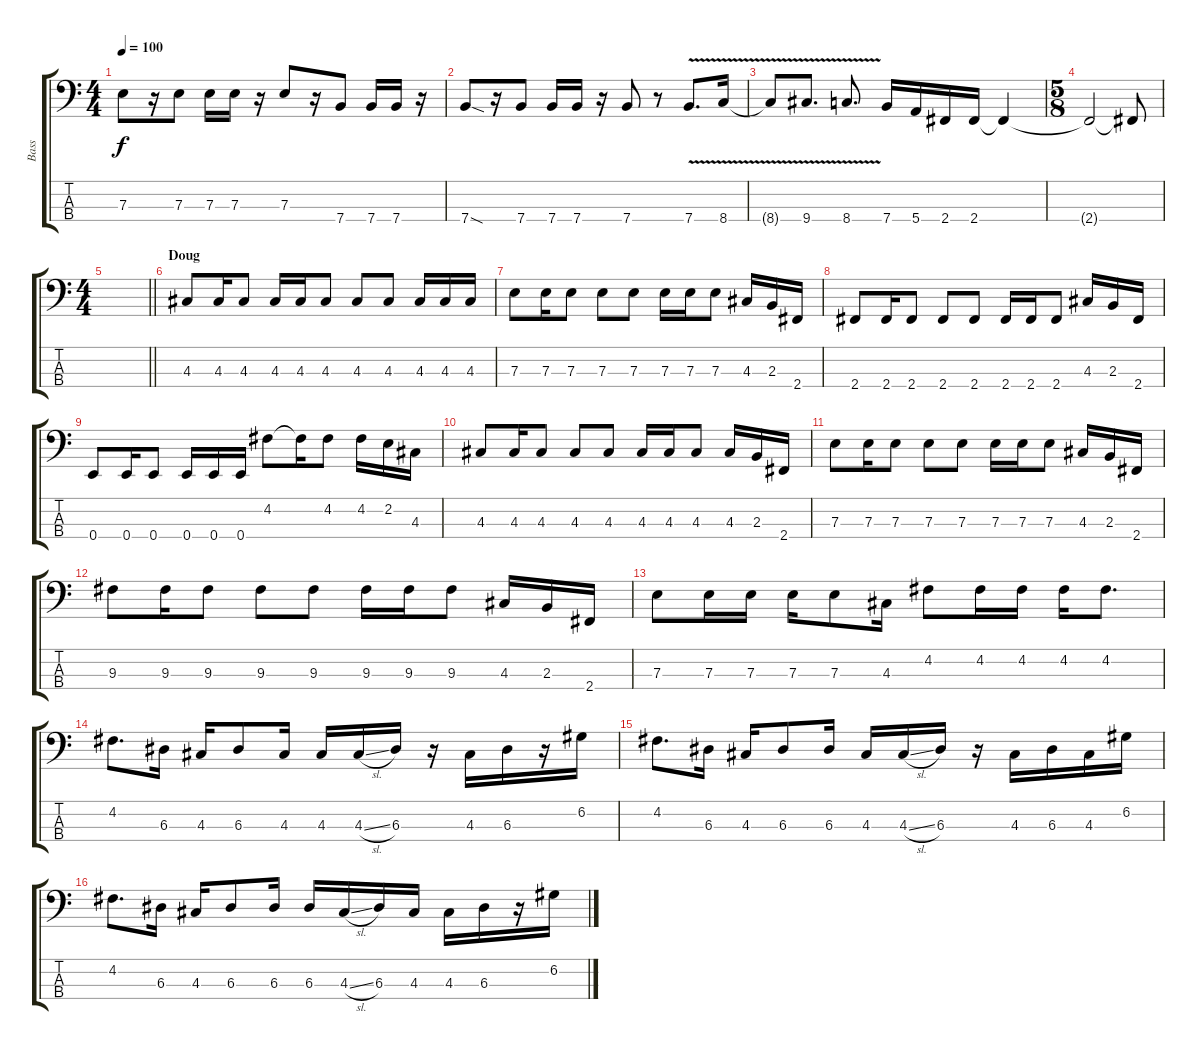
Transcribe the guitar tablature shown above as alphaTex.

\track ("Bass" "Bass") {instrument electricbasspick}
\staff {score tabs}
\tuning (G2 D2 A1 E1) {hide}
\ts (4 4)
\tempo 100
\clef f4
\ks c
7.3.8{dy f} r.16 7.3.8 7.3.16 7.3.16 r.16 7.3.8 r.16 7.4.8 7.4.16 7.4.16 r.16 |
7.4{sod}.8 r.16 7.4.8 7.4.16 7.4.16 r.16 7.4.8 r.8 7.4{v}.8{d} 8.4{v}.16 |
8.4{t}.8 9.4{v}.8{d} 8.4{v}.8{d} 7.4.16 5.4.16 2.4.16 2.4.16 2.4{t}.4 |
\ts (5 8)
2.4{t}.2 2.4{t}.8 |
\ts (4 4)
\barLineRight lightlight
|
\section ("" "Doug")
4.3.8 4.3.16 4.3.8 4.3.16 4.3.16 4.3.8 4.3.8 4.3.8 4.3.16 4.3.16 4.3.16 |
7.3.8 7.3.16 7.3.8 7.3.8 7.3.8 7.3.16 7.3.16 7.3.8 4.3.16 2.3.16 2.4.16 |
2.4.8 2.4.16 2.4.8 2.4.8 2.4.8 2.4.16 2.4.16 2.4.8 4.3.16 2.3.16 2.4.16 |
0.4.8 0.4.16 0.4.8 0.4.16 0.4.16 0.4.16 4.2.8 4.2{t}.16 4.2.8 4.2.16 2.2.16 4.3.16 |
4.3.8 4.3.16 4.3.8 4.3.8 4.3.8 4.3.16 4.3.16 4.3.8 4.3.16 2.3.16 2.4.16 |
7.3.8 7.3.16 7.3.8 7.3.8 7.3.8 7.3.16 7.3.16 7.3.8 4.3.16 2.3.16 2.4.16 |
9.3.8 9.3.16 9.3.8 9.3.8 9.3.8 9.3.16 9.3.16 9.3.8 4.3.16 2.3.16 2.4.16 |
7.3.8 7.3.16 7.3.16 7.3.16 7.3.8 4.3.16 4.2.8 4.2.16 4.2.16 4.2.16 4.2.8{d} |
4.2.8{d} 6.3.16 4.3.16 6.3.8 4.3.16 4.3.16 4.3{sl}.16 6.3.16 r.16 4.3.16 6.3.16 r.16 6.2.16 |
4.2.8{d} 6.3.16 4.3.16 6.3.8 6.3.16 4.3.16 4.3{sl}.16 6.3.16 r.16 4.3.16 6.3.16 4.3.16 6.2.16 |
4.2.8{d} 6.3.16 4.3.16 6.3.8 6.3.16 6.3.16 4.3{sl}.16 6.3.16 4.3.16 4.3.16 6.3.16 r.16 6.2.16
